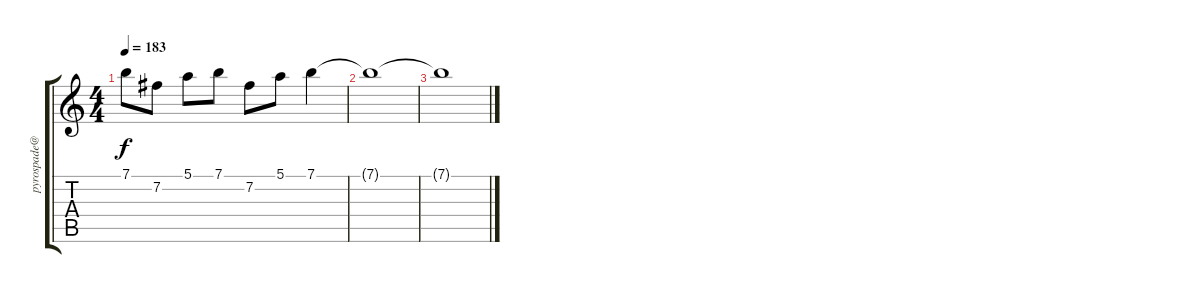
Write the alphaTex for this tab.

\track ("pyrospade@yahoo|LeadGtr" "pyrospade@") {instrument overdrivenguitar}
\staff {score tabs}
\tuning (E4 B3 G3 D3 A2 E2) {hide}
\ts (4 4)
\tempo 183
\clef g2
\ks c
7.1.8{dy f} 7.2.8 5.1.8 7.1.8 7.2.8 5.1.8 7.1.4 |
7.1{t}.1 |
7.1{t}.1
